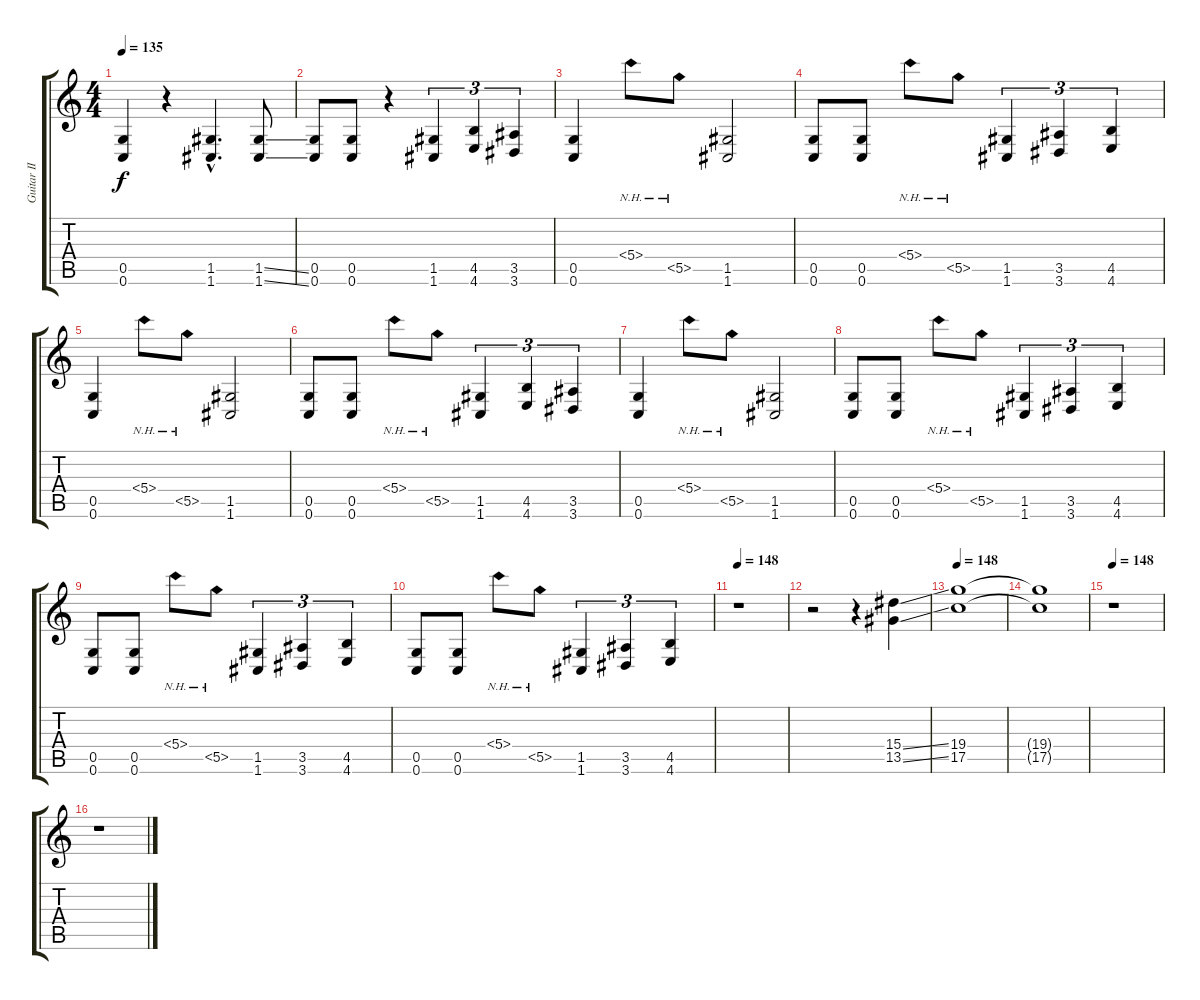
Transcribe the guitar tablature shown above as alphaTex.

\track ("Guitar II" "Guitar II") {instrument distortionguitar}
\staff {score tabs}
\tuning (D4 A3 F3 C3 G2 C2) {hide}
\ts (4 4)
\tempo 135
\clef g2
\ks c
(0.5 0.6).4{dy f} r.4 (1.5{hac} 1.6{hac}).4{d} (1.5{ss} 1.6{ss}).8 |
(0.5 0.6).8 (0.5 0.6).8 r.4 (1.5 1.6).4{tu (3 2)} (4.5 4.6).4{tu (3 2)} (3.5 3.6).4{tu (3 2)} |
(0.5 0.6).4 5.4{nh}.8 5.5{nh}.8 (1.5 1.6).2 |
(0.5 0.6).8 (0.5 0.6).8 5.4{nh}.8 5.5{nh}.8 (1.5 1.6).4{tu (3 2)} (3.5 3.6).4{tu (3 2)} (4.5 4.6).4{tu (3 2)} |
(0.5 0.6).4 5.4{nh}.8 5.5{nh}.8 (1.5 1.6).2 |
(0.5 0.6).8 (0.5 0.6).8 5.4{nh}.8 5.5{nh}.8 (1.5 1.6).4{tu (3 2)} (4.5 4.6).4{tu (3 2)} (3.5 3.6).4{tu (3 2)} |
(0.5 0.6).4 5.4{nh}.8 5.5{nh}.8 (1.5 1.6).2 |
(0.5 0.6).8 (0.5 0.6).8 5.4{nh}.8 5.5{nh}.8 (1.5 1.6).4{tu (3 2)} (3.5 3.6).4{tu (3 2)} (4.5 4.6).4{tu (3 2)} |
(0.5 0.6).8 (0.5 0.6).8 5.4{nh}.8 5.5{nh}.8 (1.5 1.6).4{tu (3 2)} (3.5 3.6).4{tu (3 2)} (4.5 4.6).4{tu (3 2)} |
(0.5 0.6).8 (0.5 0.6).8 5.4{nh}.8 5.5{nh}.8 (1.5 1.6).4{tu (3 2)} (3.5 3.6).4{tu (3 2)} (4.5 4.6).4{tu (3 2)} |
\tempo 148
r.1 |
r.2 r.4 (15.4{ss} 13.5{ss}).4 |
\tempo 148
(19.4 17.5).1 |
(19.4{t} 17.5{t}).1 |
\tempo 148
r.1 |
r.1
